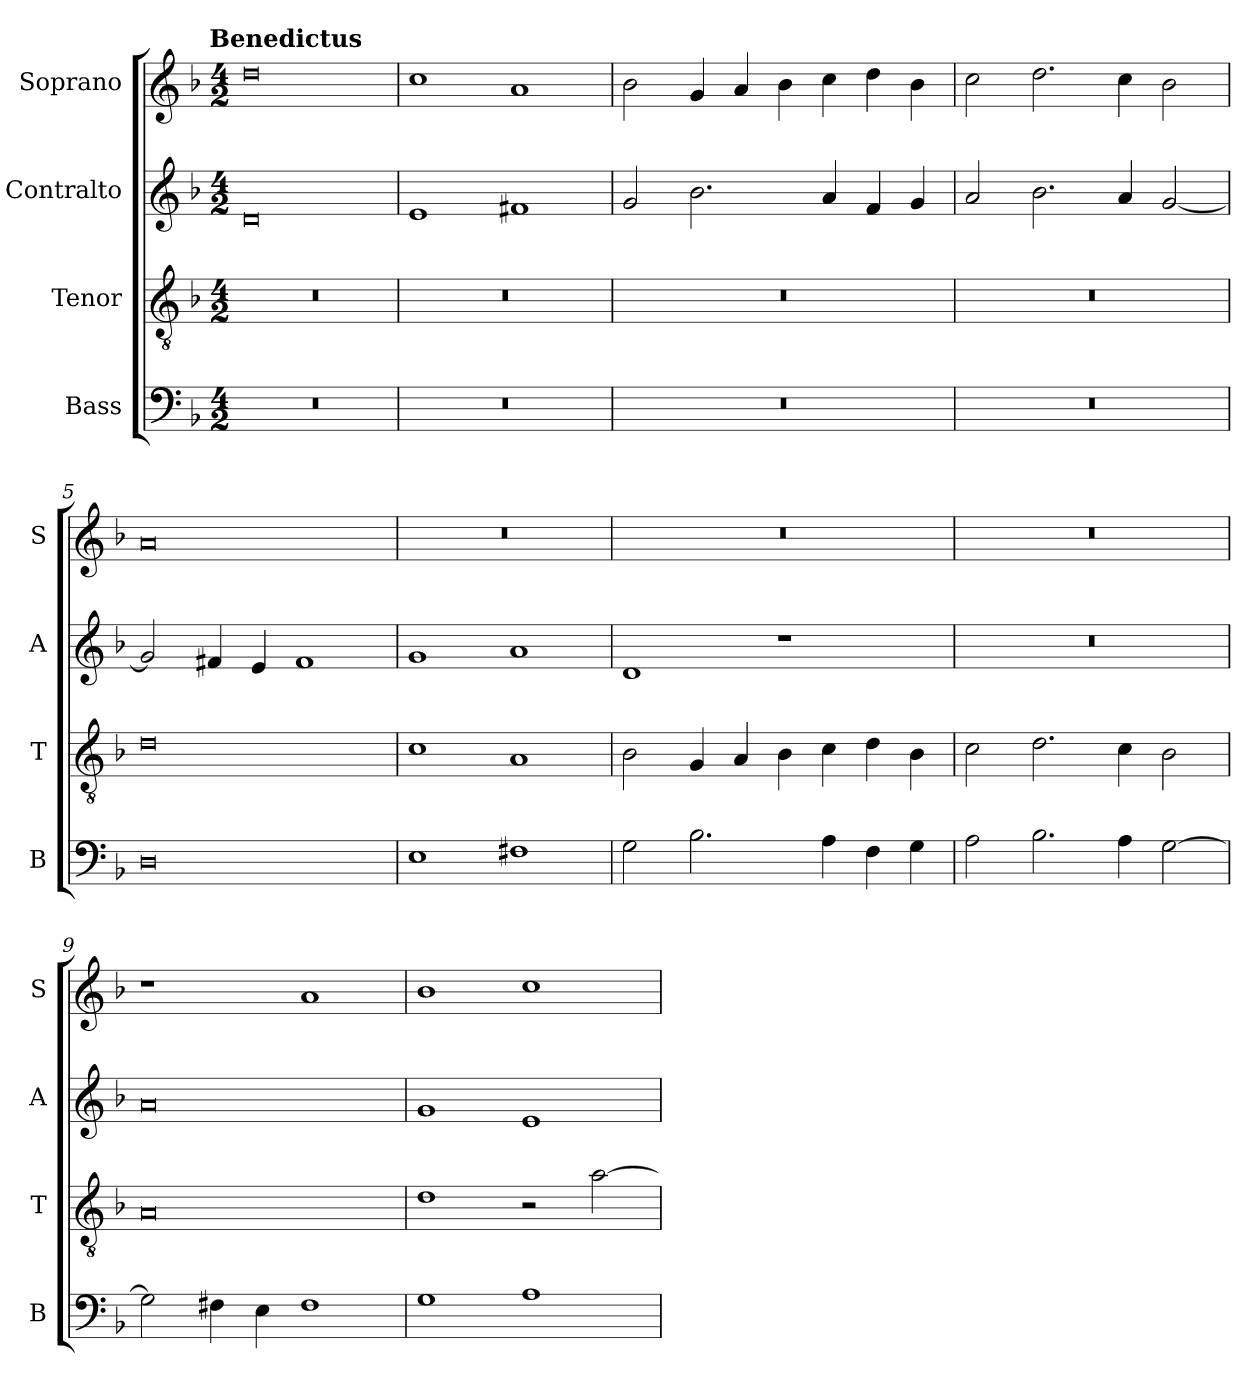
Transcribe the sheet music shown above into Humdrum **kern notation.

**kern	**kern	**kern	**kern
*part4	*part3	*part2	*part1
*staff4	*staff3	*staff2	*staff1
*I"Bass	*I"Tenor	*I"Contralto	*I"Soprano
*I'B	*I'T	*I'A	*I'S
*clefF4	*clefGv2	*clefG2	*clefG2
*k[b-]	*k[b-]	*k[b-]	*k[b-]
*G:dor	*G:dor	*G:dor	*G:dor
!!LO:TX:omd:t=Benedictus
*M4/2	*M4/2	*M4/2	*M4/2
=1	=1	=1	=1
0r	0r	0d	0dd
=2	=2	=2	=2
0r	0r	1e	1cc
.	.	1f#X	1a
=3	=3	=3	=3
0r	0r	2g	2b-
.	.	2.b-	4g
.	.	.	4a
.	.	.	4b-
.	.	4a	4cc
.	.	4f	4dd
.	.	4g	4b-
=4	=4	=4	=4
0r	0r	2a	2cc
.	.	2.b-	2.dd
.	.	4a	4cc
.	.	[2g	2b-
=5	=5	=5	=5
0D	0d	2g]	0a
.	.	4f#X	.
.	.	4e	.
.	.	1f#	.
=6	=6	=6	=6
1E	1c	1g	0r
1F#X	1A	1a	.
=7	=7	=7	=7
2G	2B-	1d	0r
2.B-	4G	.	.
.	4A	.	.
.	4B-	1r	.
4A	4c	.	.
4F	4d	.	.
4G	4B-	.	.
=8	=8	=8	=8
2A	2c	0r	0r
2.B-	2.d	.	.
4A	4c	.	.
[2G	2B-	.	.
=9	=9	=9	=9
2G]	0A	0a	1r
4F#X	.	.	.
4E	.	.	.
1F#	.	.	1a
=10	=10	=10	=10
1G	1d	1g	1b-
1A	2r	1e	1cc
.	[2a	.	.
=	=	=	=
*-	*-	*-	*-
